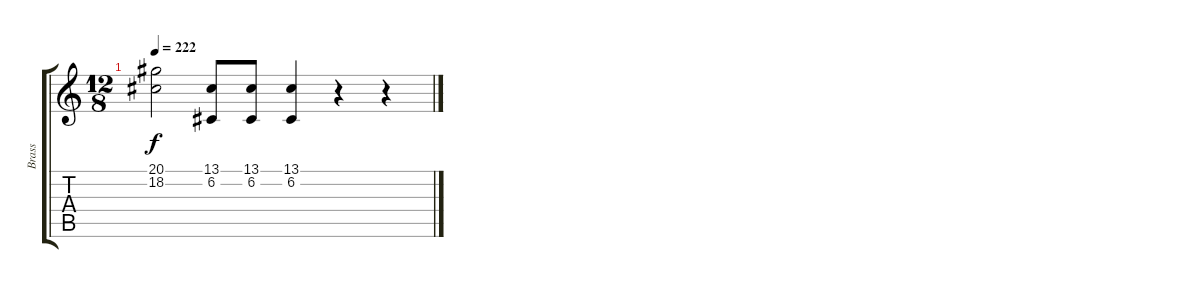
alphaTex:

\track ("Brass" "Brass") {instrument brasssection}
\staff {score tabs}
\tuning (C4 G3 Eb3 Bb2 F2 C2) {hide}
\ts (12 8)
\tempo 222
\clef g2
\ks c
(20.1 18.2).2{dy f} (13.1 6.2).8 (13.1 6.2).8 (13.1 6.2).4 r.4 r.4
